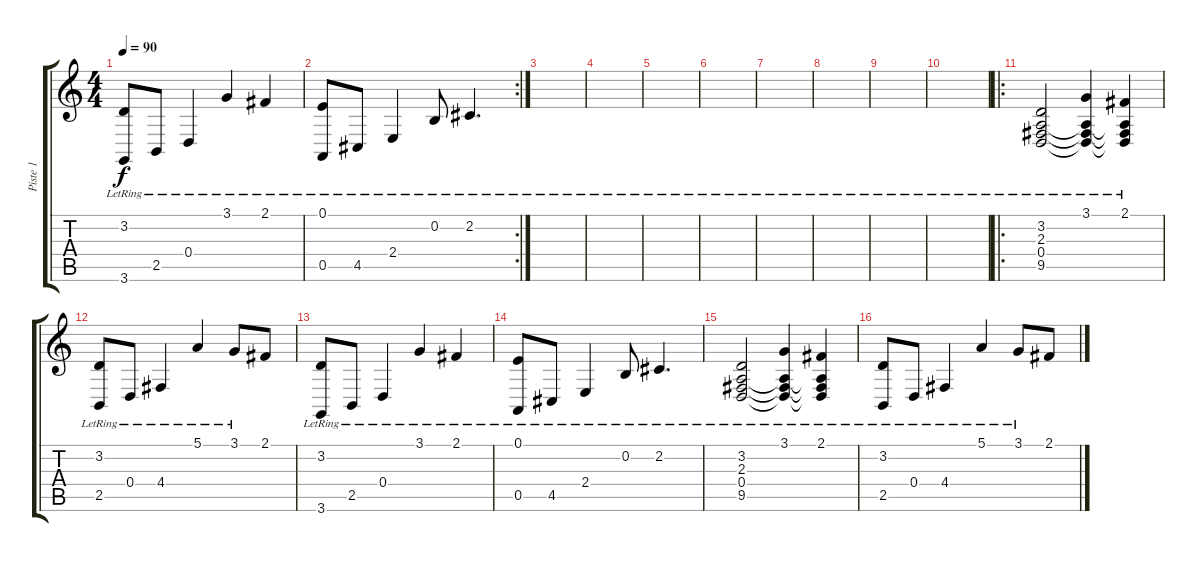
\track ("Piste 1" "Piste 1") {instrument electricpiano1}
\staff {score tabs}
\tuning (E4 B3 G3 D3 A2 E2) {hide}
\ts (4 4)
\tempo 90
\clef g2
\ks c
(3.2{lr} 3.6{lr}).8{dy f} 2.5{lr}.8 0.4{lr}.4 3.1{lr}.4 2.1{lr}.4 |
\rc 2
(0.1{lr} 0.5{lr}).8 4.5{lr}.8 2.4{lr}.4 0.2{lr}.8 2.2{lr}.4{d} |
|
|
|
|
|
|
|
|
\ro
(3.2{lr} 2.3{lr} 0.4{lr} 9.5{lr}).2 (3.1{lr} 2.3{t} 0.4{t} 9.5{t}).4 (2.1{lr} 2.3{t} 0.4{t} 9.5{t}).4 |
(3.2{lr} 2.5{lr}).8 0.4{lr}.8 4.4{lr}.4 5.1{lr}.4 3.1{lr}.8 2.1.8 |
(3.2{lr} 3.6{lr}).8 2.5{lr}.8 0.4{lr}.4 3.1{lr}.4 2.1{lr}.4 |
(0.1{lr} 0.5{lr}).8 4.5{lr}.8 2.4{lr}.4 0.2{lr}.8 2.2{lr}.4{d} |
(3.2{lr} 2.3{lr} 0.4{lr} 9.5{lr}).2 (3.1{lr} 2.3{t} 0.4{t} 9.5{t}).4 (2.1{lr} 2.3{t} 0.4{t} 9.5{t}).4 |
(3.2{lr} 2.5{lr}).8 0.4{lr}.8 4.4{lr}.4 5.1{lr}.4 3.1{lr}.8 2.1.8
